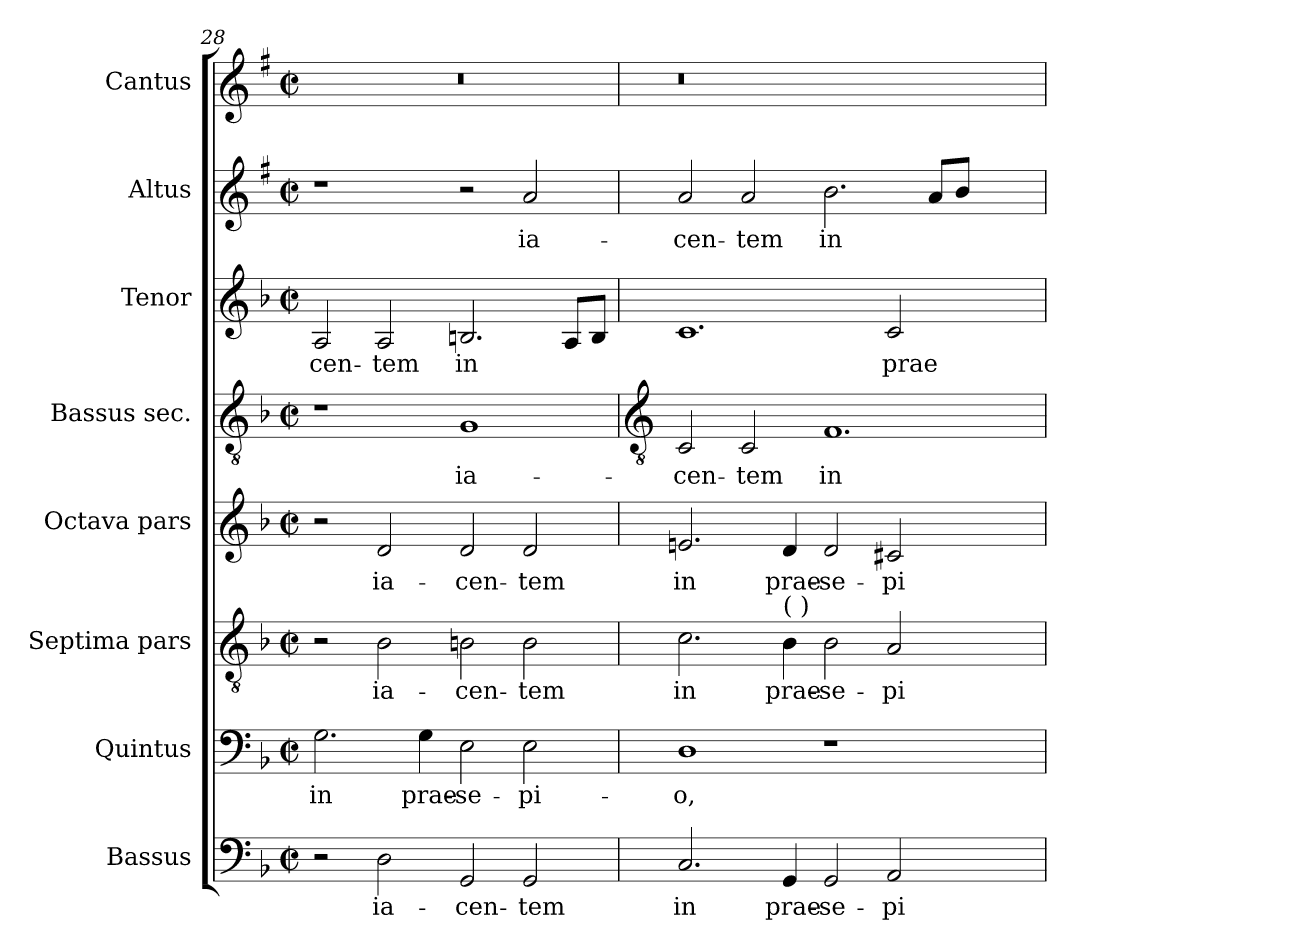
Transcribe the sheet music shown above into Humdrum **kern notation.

**kern	**text	**kern	**text	**kern	**text	**kern	**text	**kern	**text	**kern	**text	**kern	**text	**kern
*part8	*part8	*part7	*part7	*part6	*part6	*part5	*part5	*part4	*part4	*part3	*part3	*part2	*part2	*part1
*staff8	*staff8	*staff7	*staff7	*staff6	*staff6	*staff5	*staff5	*staff4	*staff4	*staff3	*staff3	*staff2	*staff2	*staff1
*I"Bassus	*	*I"Quintus	*	*I"Septima pars	*	*I"Octava pars	*	*I"Bassus sec.	*	*I"Tenor	*	*I"Altus	*	*I"Cantus
*clefF4	*	*clefF4	*	*clefGv2	*	*clefG2	*	*clefGv2	*	*clefG2	*	*clefG2	*	*clefG2
*	*	*	*	*	*	*	*	*	*	*	*	*ITrd1c2	*	*ITrd1c2
*k[b-]	*	*k[b-]	*	*k[b-]	*	*k[b-]	*	*k[b-]	*	*k[b-]	*	*k[b-]	*	*k[b-]
*F:	*	*F:	*	*F:	*	*F:	*	*F:	*	*F:	*	*F:	*	*F:
*M4/2	*	*M4/2	*	*M4/2	*	*M4/2	*	*M4/2	*	*M4/2	*	*M4/2	*	*M4/2
*met(c|)	*	*met(c|)	*	*met(c|)	*	*met(c|)	*	*met(c|)	*	*met(c|)	*	*met(c|)	*	*met(c|)
=28	=28	=28	=28	=28	=28	=28	=28	=28	=28	=28	=28	=28	=28	=28
!	!	!	!LO:LY:b	!	!	!	!	!	!	!	!LO:LY:b	!	!	!
2r	.	2.G	in	2r	.	2r	.	1r	.	2A	-cen-	1r	.	0r
!	!LO:LY:b	!	!	!	!LO:LY:b	!	!LO:LY:b	!	!	!	!LO:LY:b	!	!	!
2D	ia-	.	.	2B-	ia-	2d	ia-	.	.	2A	-tem	.	.	.
!	!	!	!LO:LY:b	!	!	!	!	!	!	!	!	!	!	!
.	.	4G	prae-	.	.	.	.	.	.	.	.	.	.	.
!	!LO:LY:b	!	!LO:LY:b	!	!LO:LY:b	!	!LO:LY:b	!	!LO:LY:b	!	!LO:LY:b	!	!	!
2GG	-cen-	2E	-se-	2Bn	-cen-	2d	-cen-	1G	ia-	2.Bn	in	2r	.	.
!	!LO:LY:b	!	!LO:LY:b	!	!LO:LY:b	!	!LO:LY:b	!	!	!	!	!	!LO:LY:b	!
2GG	-tem	2E	-pi-	2B	-tem	2d	-tem	.	.	.	.	2g	ia-	.
.	.	.	.	.	.	.	.	.	.	8AL	.	.	.	.
.	.	.	.	.	.	.	.	.	.	8BJ	.	.	.	.
!!LO:LB:g=z
=29	=29	=29	=29	=29	=29	=29	=29	=29	=29	=29	=29	=29	=29	=29
*	*	*	*	*	*	*	*	*clefGv2	*	*	*	*	*	*
!	!LO:LY:b	!	!LO:LY:b	!	!LO:LY:b	!	!LO:LY:b	!	!LO:LY:b	!	!	!	!LO:LY:b	!
2.C	in	1D	-o,	2.c	in	2.en	in	2C	-cen-	1.c	.	2g	-cen-	0r
!	!	!	!	!	!	!	!	!	!LO:LY:b	!	!	!	!LO:LY:b	!
.	.	.	.	.	.	.	.	2C	-tem	.	.	2g	-tem	.
!	!	!	!	!LO:TX:a:t=(  )	!	!	!	!	!	!	!	!	!	!
!	!LO:LY:b	!	!	!	!LO:LY:b	!	!LO:LY:b	!	!	!	!	!	!	!
4GG	prae-	.	.	4B-	prae-	4d	prae-	.	.	.	.	.	.	.
!	!LO:LY:b	!	!	!	!LO:LY:b	!	!LO:LY:b	!	!LO:LY:b	!	!	!	!LO:LY:b	!
2GG	-se-	1r	.	2B-	-se-	2d	-se-	1.F	in	.	.	2.a	in	.
!	!LO:LY:b	!	!	!	!LO:LY:b	!	!LO:LY:b	!	!	!	!LO:LY:b	!	!	!
2AA	-pi-	.	.	2A	-pi-	2c#	-pi-	.	.	2c	prae-	.	.	.
.	.	.	.	.	.	.	.	.	.	.	.	8gL	.	.
.	.	.	.	.	.	.	.	.	.	.	.	8aJ	.	.
2ryy	.	2ryy	.	2ryy	.	2ryy	.	.	.	2ryy	.	2ryy	.	2ryy
=	=	=	=	=	=	=	=	=	=	=	=	=	=	=
*-	*-	*-	*-	*-	*-	*-	*-	*-	*-	*-	*-	*-	*-	*-
